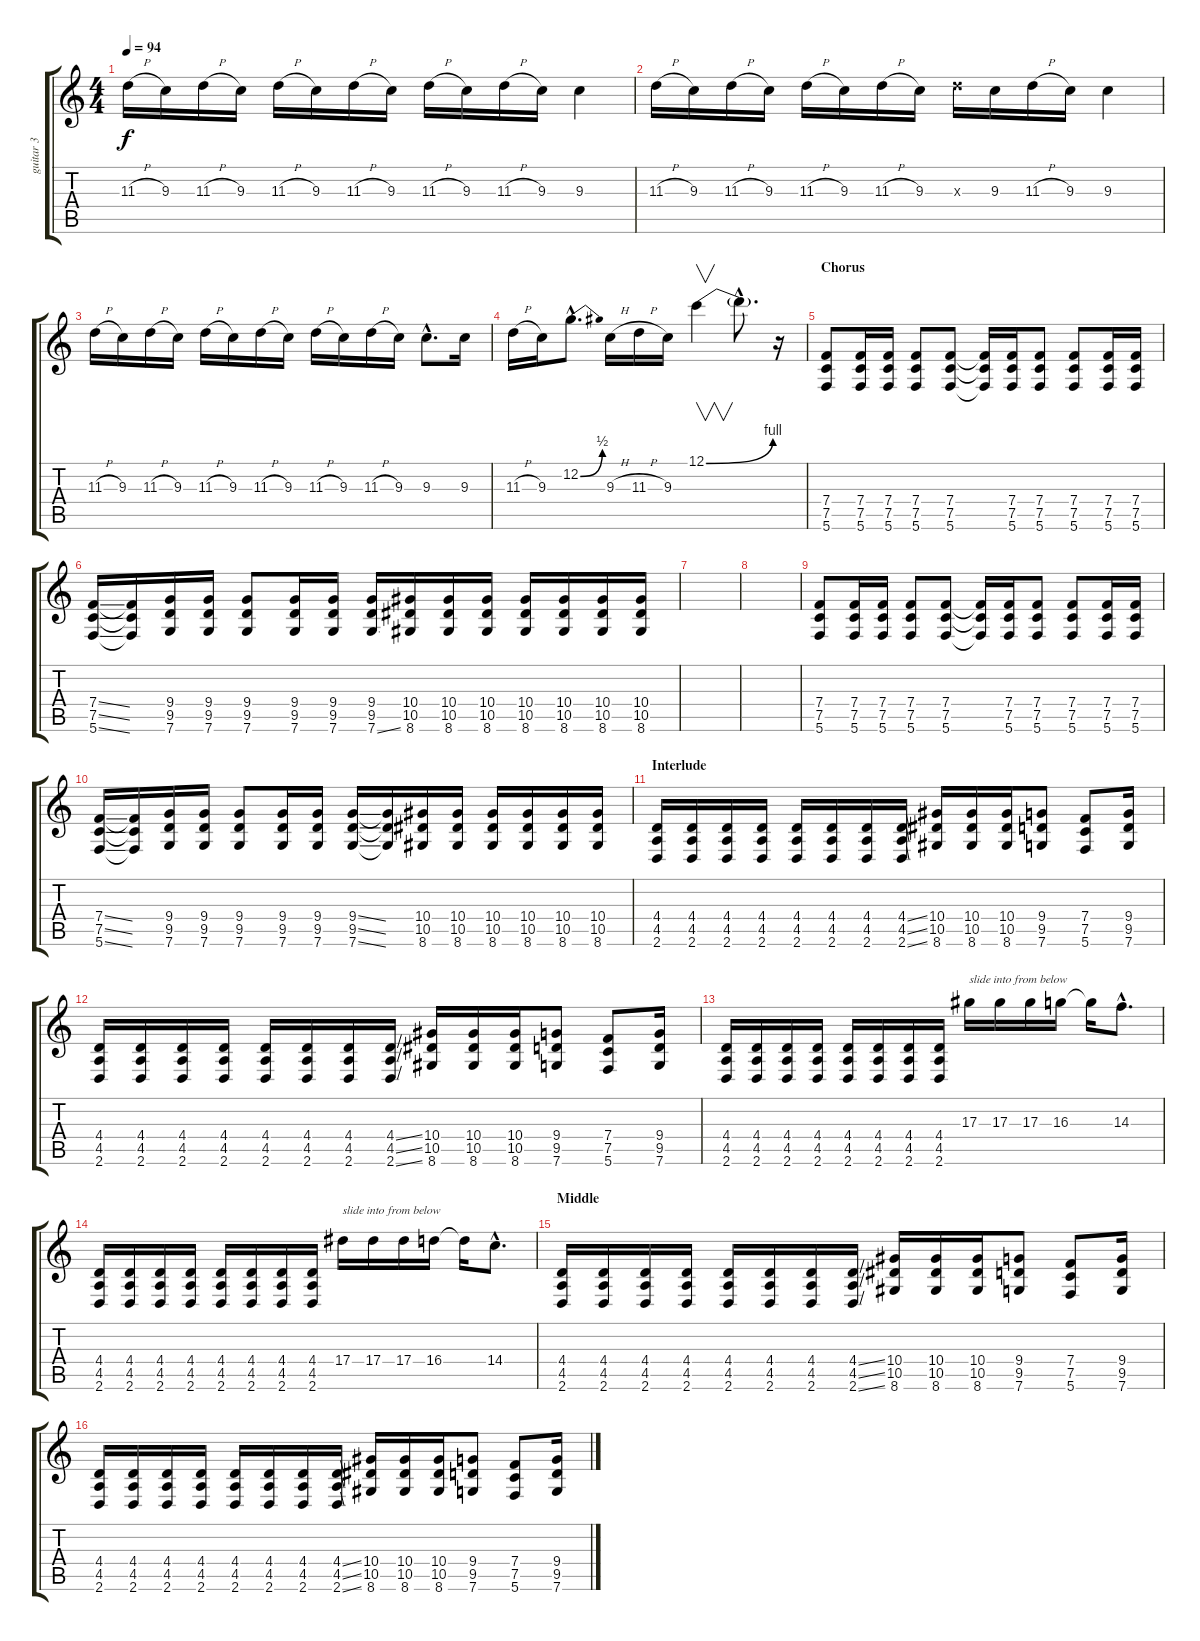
\track ("guitar 3" "guitar 3") {instrument distortionguitar}
\staff {score tabs}
\tuning (C4 G3 Eb3 Bb2 F2 C2) {hide}
\ts (4 4)
\tempo 94
\clef g2
\ks c
11.3{h}.16{dy f} 9.3.16 11.3{h}.16 9.3.16 11.3{h}.16 9.3.16 11.3{h}.16 9.3.16 11.3{h}.16 9.3.16 11.3{h}.16 9.3.16 9.3.4 |
11.3{h}.16 9.3.16 11.3{h}.16 9.3.16 11.3{h}.16 9.3.16 11.3{h}.16 9.3.16 11.3{x}.16 9.3.16 11.3{h}.16 9.3.16 9.3.4 |
11.3{h}.16 9.3.16 11.3{h}.16 9.3.16 11.3{h}.16 9.3.16 11.3{h}.16 9.3.16 11.3{h}.16 9.3.16 11.3{h}.16 9.3.16 9.3{hac}.8{d} 9.3.16 |
11.3{h}.16 9.3.16 12.2{be (bend 0 0 60 2) hac}.8{d} 9.3{h}.16 11.3{h}.16 9.3.16 12.1{be (bend 0 0 60 4)}.4{v} 12.1{hac t}.8{d} r.16 |
\section ("" "Chorus")
(7.4 7.5 5.6).8 (7.4 7.5 5.6).16 (7.4 7.5 5.6).16 (7.4 7.5 5.6).8 (7.4 7.5 5.6).8 (7.4{t} 7.5{t} 5.6{t}).16 (7.4 7.5 5.6).16 (7.4 7.5 5.6).8 (7.4 7.5 5.6).8 (7.4 7.5 5.6).16 (7.4 7.5 5.6).16 |
(7.4{ss} 7.5{ss} 5.6{ss}).16 (7.4{t} 7.5{t} 5.6{t}).16 (9.4 9.5 7.6).16 (9.4 9.5 7.6).16 (9.4 9.5 7.6).8 (9.4 9.5 7.6).16 (9.4 9.5 7.6).16 (9.4 9.5 7.6{ss}).16 (10.4 10.5 8.6).16 (10.4 10.5 8.6).16 (10.4 10.5 8.6).16 (10.4 10.5 8.6).16 (10.4 10.5 8.6).16 (10.4 10.5 8.6).16 (10.4 10.5 8.6).16 |
|
|
(7.4 7.5 5.6).8 (7.4 7.5 5.6).16 (7.4 7.5 5.6).16 (7.4 7.5 5.6).8 (7.4 7.5 5.6).8 (7.4{t} 7.5{t} 5.6{t}).16 (7.4 7.5 5.6).16 (7.4 7.5 5.6).8 (7.4 7.5 5.6).8 (7.4 7.5 5.6).16 (7.4 7.5 5.6).16 |
(7.4{ss} 7.5{ss} 5.6{ss}).16 (7.4{t} 7.5{t} 5.6{t}).16 (9.4 9.5 7.6).16 (9.4 9.5 7.6).16 (9.4 9.5 7.6).8 (9.4 9.5 7.6).16 (9.4 9.5 7.6).16 (9.4{ss} 9.5{ss} 7.6{ss}).16 (9.4{t} 9.5{t} 7.6{t}).16 (10.4 10.5 8.6).16 (10.4 10.5 8.6).16 (10.4 10.5 8.6).16 (10.4 10.5 8.6).16 (10.4 10.5 8.6).16 (10.4 10.5 8.6).16 |
\section ("" "Interlude")
(4.4 4.5 2.6).16 (4.4 4.5 2.6).16 (4.4 4.5 2.6).16 (4.4 4.5 2.6).16 (4.4 4.5 2.6).16 (4.4 4.5 2.6).16 (4.4 4.5 2.6).16 (4.4{ss} 4.5{ss} 2.6{ss}).16 (10.4 10.5 8.6).16 (10.4 10.5 8.6).16 (10.4 10.5 8.6).16 (9.4 9.5 7.6).8 (7.4 7.5 5.6).8 (9.4 9.5 7.6).16 |
(4.4 4.5 2.6).16 (4.4 4.5 2.6).16 (4.4 4.5 2.6).16 (4.4 4.5 2.6).16 (4.4 4.5 2.6).16 (4.4 4.5 2.6).16 (4.4 4.5 2.6).16 (4.4{ss} 4.5{ss} 2.6{ss}).16 (10.4 10.5 8.6).16 (10.4 10.5 8.6).16 (10.4 10.5 8.6).16 (9.4 9.5 7.6).8 (7.4 7.5 5.6).8 (9.4 9.5 7.6).16 |
(4.4 4.5 2.6).16 (4.4 4.5 2.6).16 (4.4 4.5 2.6).16 (4.4 4.5 2.6).16 (4.4 4.5 2.6).16 (4.4 4.5 2.6).16 (4.4 4.5 2.6).16 (4.4 4.5 2.6).16 17.3.16{txt "slide into from below"} 17.3.16 17.3.16 16.3.16 16.3{t}.16 14.3{hac}.8{d} |
(4.4 4.5 2.6).16 (4.4 4.5 2.6).16 (4.4 4.5 2.6).16 (4.4 4.5 2.6).16 (4.4 4.5 2.6).16 (4.4 4.5 2.6).16 (4.4 4.5 2.6).16 (4.4 4.5 2.6).16 17.4.16{txt "slide into from below"} 17.4.16 17.4.16 16.4.16 16.4{t}.16 14.4{hac}.8{d} |
\section ("" "Middle")
(4.4 4.5 2.6).16 (4.4 4.5 2.6).16 (4.4 4.5 2.6).16 (4.4 4.5 2.6).16 (4.4 4.5 2.6).16 (4.4 4.5 2.6).16 (4.4 4.5 2.6).16 (4.4{ss} 4.5{ss} 2.6{ss}).16 (10.4 10.5 8.6).16 (10.4 10.5 8.6).16 (10.4 10.5 8.6).16 (9.4 9.5 7.6).8 (7.4 7.5 5.6).8 (9.4 9.5 7.6).16 |
(4.4 4.5 2.6).16 (4.4 4.5 2.6).16 (4.4 4.5 2.6).16 (4.4 4.5 2.6).16 (4.4 4.5 2.6).16 (4.4 4.5 2.6).16 (4.4 4.5 2.6).16 (4.4{ss} 4.5{ss} 2.6{ss}).16 (10.4 10.5 8.6).16 (10.4 10.5 8.6).16 (10.4 10.5 8.6).16 (9.4 9.5 7.6).8 (7.4 7.5 5.6).8 (9.4 9.5 7.6).16
